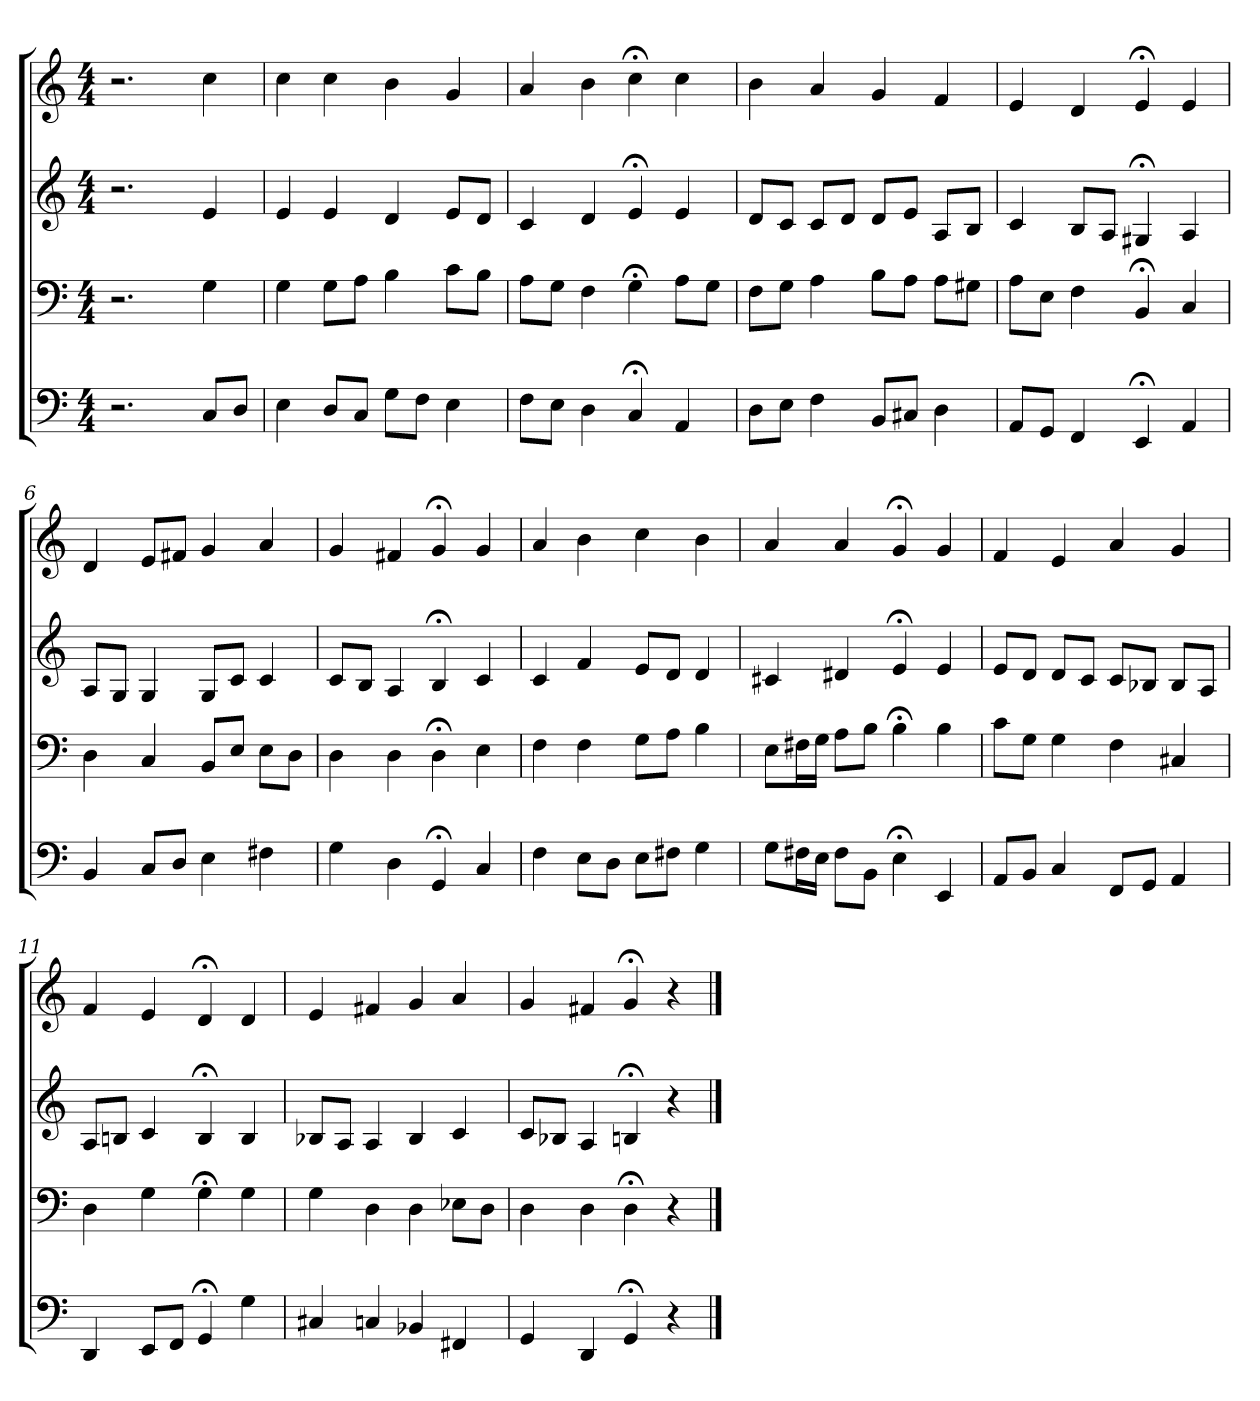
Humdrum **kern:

**kern	**kern	**kern	**kern
*part4	*part3	*part2	*part1
*staff4	*staff3	*staff2	*staff1
*clefF4	*clefF4	*clefG2	*clefG2
*k[]	*k[]	*k[]	*k[]
*C:	*C:	*C:	*C:
*M4/4	*M4/4	*M4/4	*M4/4
=1	=1	=1	=1
2.r	2.r	2.r	2.r
8C/L	4G	4e	4cc
8D/J	.	.	.
=2	=2	=2	=2
4E	4G	4e	4cc
8D/L	8G\L	4e	4cc
8C/J	8A\J	.	.
8G\L	4B	4d	4b
8F\J	.	.	.
4E	8c\L	8e/L	4g
.	8B\J	8d/J	.
=3	=3	=3	=3
8F\L	8A\L	4c	4a
8E\J	8G\J	.	.
4D	4F	4d	4b
4C;<	4G;<	4e;<	4cc;<
4AA	8A\L	4e	4cc
.	8G\J	.	.
=4	=4	=4	=4
8D\L	8F\L	8d/L	4b
8E\J	8G\J	8c/J	.
4F	4A	8c/L	4a
.	.	8d/J	.
8BB/L	8B\L	8d/L	4g
8C#X/J	8A\J	8e/J	.
4D	8A\L	8A/L	4f
.	8G#X\J	8B/J	.
=5	=5	=5	=5
8AA/L	8A\L	4c	4e
8GG/J	8E\J	.	.
4FF	4F	8B/L	4d
.	.	8A/J	.
4EE;<	4BB;<	4G#X;<	4e;<
4AA	4C	4A	4e
=6	=6	=6	=6
4BB	4D	8A/L	4d
.	.	8G/J	.
8C/L	4C	4G	8e/L
8D/J	.	.	8f#X/J
4E	8BB/L	8G/L	4g
.	8E/J	8c/J	.
4F#X	8E\L	4c	4a
.	8D\J	.	.
=7	=7	=7	=7
4G	4D	8c/L	4g
.	.	8B/J	.
4D	4D	4A	4f#X
4GG;<	4D;<	4B;<	4g;<
4C	4E	4c	4g
=8	=8	=8	=8
4F	4F	4c	4a
8E\L	4F	4f	4b
8D\J	.	.	.
8E\L	8G\L	8e/L	4cc
8F#X\J	8A\J	8d/J	.
4G	4B	4d	4b
=9	=9	=9	=9
8G\L	8E\L	4c#X	4a
16F#X\L	16F#X\L	.	.
16E\JJ	16G\JJ	.	.
8F#\L	8A\L	4d#X	4a
8BB\J	8B\J	.	.
4E;<	4B;<	4e;<	4g;<
4EE	4B	4e	4g
=10	=10	=10	=10
8AA/L	8c\L	8e/L	4f
8BB/J	8G\J	8d/J	.
4C	4G	8d/L	4e
.	.	8c/J	.
8FF/L	4F	8c/L	4a
8GG/J	.	8B-X/J	.
4AA	4C#X	8B-/L	4g
.	.	8A/J	.
=11	=11	=11	=11
4DD	4D	8A/L	4f
.	.	8Bn/J	.
8EE/L	4G	4c	4e
8FF/J	.	.	.
4GG;<	4G;<	4B;<	4d;<
4G	4G	4B	4d
=12	=12	=12	=12
4C#X	4G	8B-X/L	4e
.	.	8A/J	.
4Cn	4D	4A	4f#X
4BB-X	4D	4B-	4g
4FF#X	8E-X\L	4c	4a
.	8D\J	.	.
=13	=13	=13	=13
4GG	4D	8c/L	4g
.	.	8B-X/J	.
4DD	4D	4A	4f#X
4GG;<	4D;<	4Bn;<	4g;<
4r	4r	4r	4r
==	==	==	==
*-	*-	*-	*-
